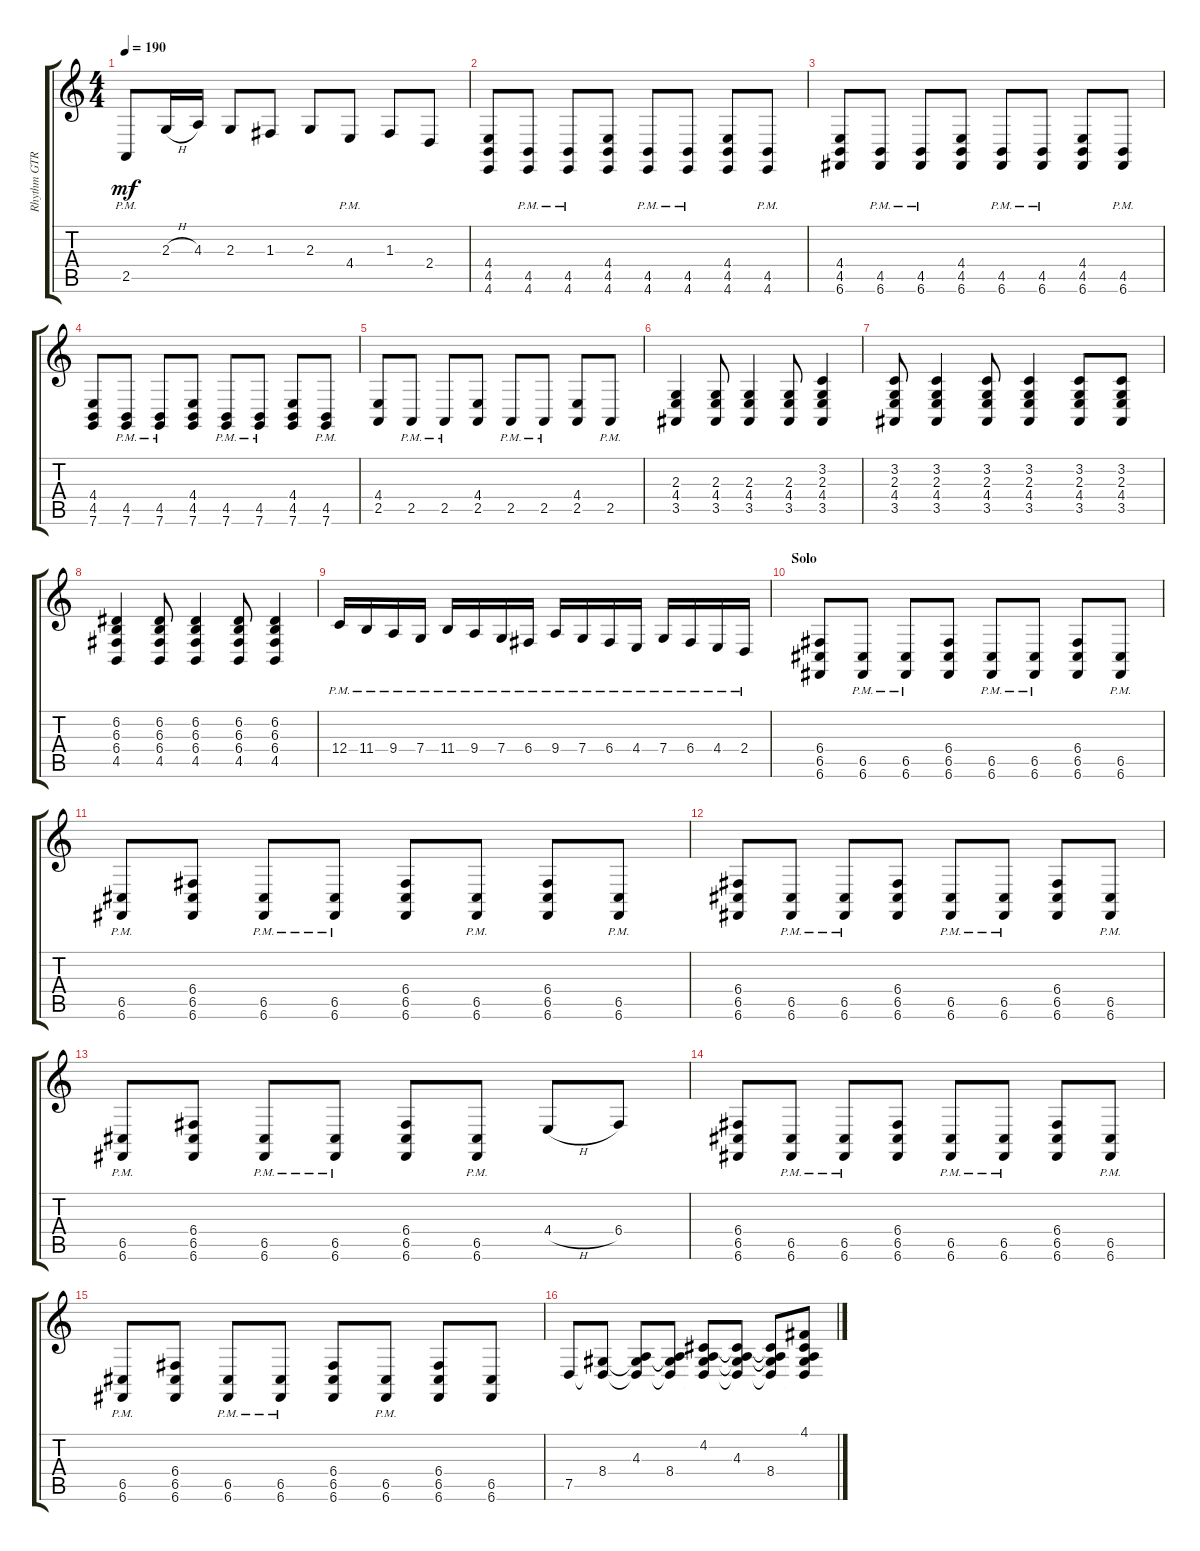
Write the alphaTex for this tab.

\track ("Rhythm GTR 1" "Rhythm GTR") {instrument stringensemble2}
\staff {score tabs}
\tuning (D4 A3 F3 C3 G2 C2) {hide}
\ts (4 4)
\tempo 190
\clef g2
\ks aminor
2.5{pm}.8{dy mf} 2.3{h}.16 4.3.16 2.3.8 1.3.8 2.3.8 4.4{pm}.8 1.3.8 2.4.8 |
(4.4 4.5 4.6).8 (4.5{pm} 4.6{pm}).8 (4.5{pm} 4.6{pm}).8 (4.4 4.5 4.6).8 (4.5{pm} 4.6{pm}).8 (4.5{pm} 4.6{pm}).8 (4.4 4.5 4.6).8 (4.5{pm} 4.6{pm}).8 |
(4.4 4.5 6.6).8 (4.5{pm} 6.6{pm}).8 (4.5{pm} 6.6{pm}).8 (4.4 4.5 6.6).8 (4.5{pm} 6.6{pm}).8 (4.5{pm} 6.6{pm}).8 (4.4 4.5 6.6).8 (4.5{pm} 6.6{pm}).8 |
(4.4 4.5 7.6).8 (4.5{pm} 7.6{pm}).8 (4.5{pm} 7.6{pm}).8 (4.4 4.5 7.6).8 (4.5{pm} 7.6{pm}).8 (4.5{pm} 7.6{pm}).8 (4.4 4.5 7.6).8 (4.5{pm} 7.6{pm}).8 |
(4.4 2.5).8 2.5{pm}.8 2.5{pm}.8 (4.4 2.5).8 2.5{pm}.8 2.5{pm}.8 (4.4 2.5).8 2.5{pm}.8 |
(2.3 4.4 3.5).4 (2.3 4.4 3.5).8 (2.3 4.4 3.5).4 (2.3 4.4 3.5).8 (3.2 2.3 4.4 3.5).4 |
(3.2 2.3 4.4 3.5).8 (3.2 2.3 4.4 3.5).4 (3.2 2.3 4.4 3.5).8 (3.2 2.3 4.4 3.5).4 (3.2 2.3 4.4 3.5).8 (3.2 2.3 4.4 3.5).8 |
(6.2 6.3 6.4 4.5).4 (6.2 6.3 6.4 4.5).8 (6.2 6.3 6.4 4.5).4 (6.2 6.3 6.4 4.5).8 (6.2 6.3 6.4 4.5).4 |
12.4{pm}.16 11.4{pm}.16 9.4{pm}.16 7.4{pm}.16 11.4{pm}.16 9.4{pm}.16 7.4{pm}.16 6.4{pm}.16 9.4{pm}.16 7.4{pm}.16 6.4{pm}.16 4.4{pm}.16 7.4{pm}.16 6.4{pm}.16 4.4{pm}.16 2.4{pm}.16 |
\section ("" "Solo")
(6.4 6.5 6.6).8 (6.5{pm} 6.6{pm}).8 (6.5{pm} 6.6{pm}).8 (6.4 6.5 6.6).8 (6.5{pm} 6.6{pm}).8 (6.5{pm} 6.6{pm}).8 (6.4 6.5 6.6).8 (6.5{pm} 6.6{pm}).8 |
(6.5{pm} 6.6{pm}).8 (6.4 6.5 6.6).8 (6.5{pm} 6.6{pm}).8 (6.5{pm} 6.6{pm}).8 (6.4 6.5 6.6).8 (6.5{pm} 6.6{pm}).8 (6.4 6.5 6.6).8 (6.5{pm} 6.6{pm}).8 |
(6.4 6.5 6.6).8 (6.5{pm} 6.6{pm}).8 (6.5{pm} 6.6{pm}).8 (6.4 6.5 6.6).8 (6.5{pm} 6.6{pm}).8 (6.5{pm} 6.6{pm}).8 (6.4 6.5 6.6).8 (6.5{pm} 6.6{pm}).8 |
(6.5{pm} 6.6{pm}).8 (6.4 6.5 6.6).8 (6.5{pm} 6.6{pm}).8 (6.5{pm} 6.6{pm}).8 (6.4 6.5 6.6).8 (6.5{pm} 6.6{pm}).8 4.4{h}.8 6.4.8 |
(6.4 6.5 6.6).8 (6.5{pm} 6.6{pm}).8 (6.5{pm} 6.6{pm}).8 (6.4 6.5 6.6).8 (6.5{pm} 6.6{pm}).8 (6.5{pm} 6.6{pm}).8 (6.4 6.5 6.6).8 (6.5{pm} 6.6{pm}).8 |
(6.5{pm} 6.6{pm}).8 (6.4 6.5 6.6).8 (6.5{pm} 6.6{pm}).8 (6.5{pm} 6.6{pm}).8 (6.4 6.5 6.6).8 (6.5{pm} 6.6{pm}).8 (6.4 6.5 6.6).8 (6.5 6.6).8 |
7.5.8 (8.4 7.5{t}).8 (4.3 8.4{t} 7.5{t}).8 (4.3{t} 8.4 7.5{t}).8 (4.2 4.3{t} 8.4{t} 7.5{t}).8 (4.2{t} 4.3 8.4{t} 7.5{t}).8 (4.2{t} 4.3{t} 8.4 7.5{t}).8 (4.1 4.2{t} 4.3{t} 8.4{t} 7.5{t}).8
